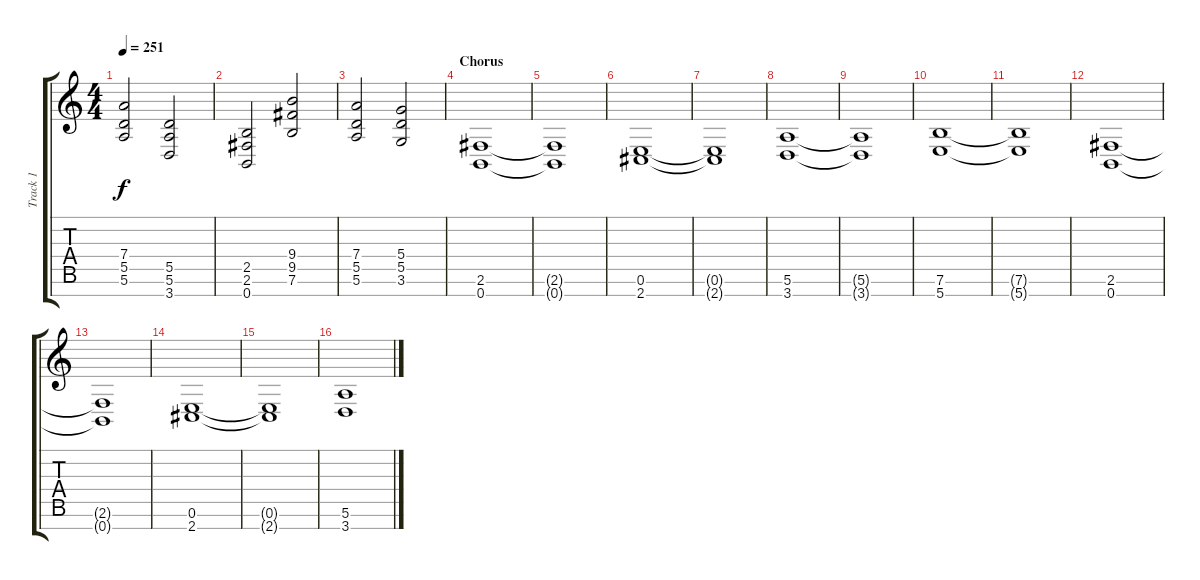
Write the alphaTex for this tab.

\track ("Track 1" "Track 1") {instrument distortionguitar}
\staff {score tabs}
\tuning (E4 B3 G3 D3 A2 E2 B1) {hide}
\ts (4 4)
\tempo 251
\clef g2
\ks c
(7.4 5.5 5.6).2{dy f} (5.5 5.6 3.7).2 |
(2.5 2.6 0.7).2 (9.4 9.5 7.6).2 |
(7.4 5.5 5.6).2 (5.4 5.5 3.6).2 |
\section ("" "Chorus")
(2.6 0.7).1 |
(2.6{t} 0.7{t}).1 |
(0.6 2.7).1 |
(0.6{t} 2.7{t}).1 |
(5.6 3.7).1 |
(5.6{t} 3.7{t}).1 |
(7.6 5.7).1 |
(7.6{t} 5.7{t}).1 |
(2.6 0.7).1 |
(2.6{t} 0.7{t}).1 |
(0.6 2.7).1 |
(0.6{t} 2.7{t}).1 |
(5.6 3.7).1
